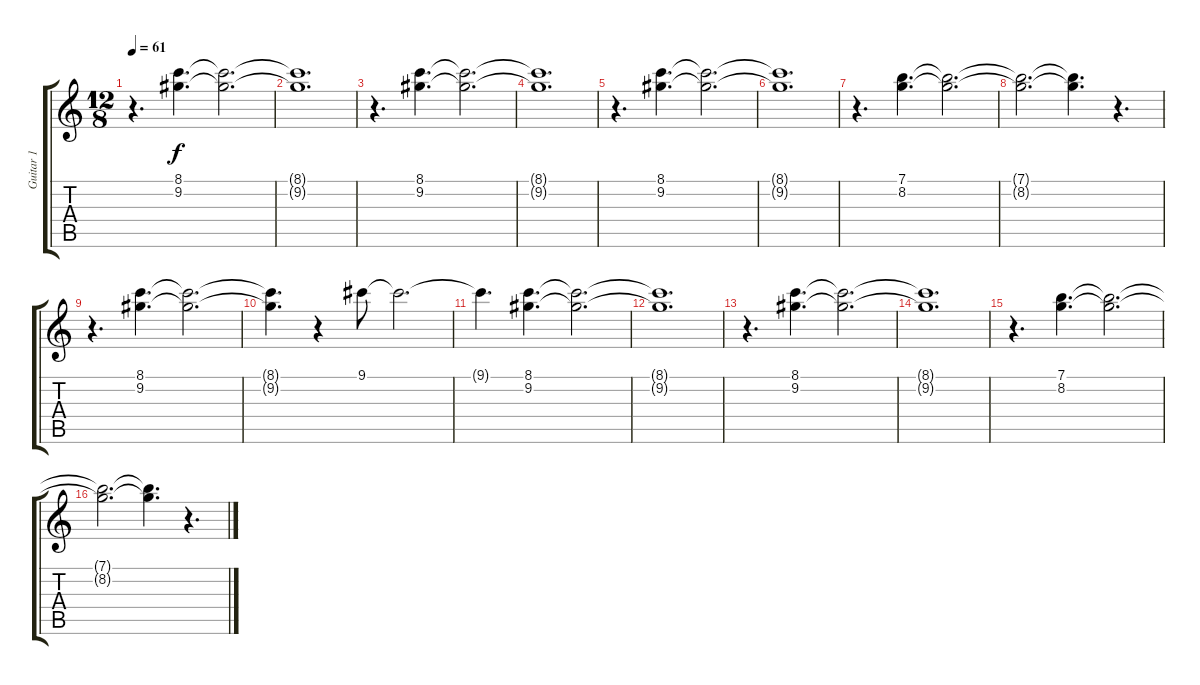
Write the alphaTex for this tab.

\track ("Guitar 1" "Guitar 1") {instrument acousticguitarsteel}
\staff {score tabs}
\tuning (E4 B3 G3 D3 A2 E2) {hide}
\ts (12 8)
\tempo 61
\clef g2
\ks c
r.4{d dy f instrument acousticguitarsteel} (8.1 9.2).4{d} (8.1{t} 9.2{t}).2{d} |
(8.1{t} 9.2{t}).1{d} |
r.4{d} (8.1 9.2).4{d} (8.1{t} 9.2{t}).2{d} |
(8.1{t} 9.2{t}).1{d} |
r.4{d} (8.1 9.2).4{d} (8.1{t} 9.2{t}).2{d} |
(8.1{t} 9.2{t}).1{d} |
r.4{d} (7.1 8.2).4{d} (7.1{t} 8.2{t}).2{d} |
(7.1{t} 8.2{t}).2{d} (7.1{t} 8.2{t}).4{d} r.4{d} |
r.4{d} (8.1 9.2).4{d} (8.1{t} 9.2{t}).2{d} |
(8.1{t} 9.2{t}).4{d} r.4 9.1.8 9.1{t}.2{d} |
9.1{t}.4{d} (8.1 9.2).4{d} (8.1{t} 9.2{t}).2{d} |
(8.1{t} 9.2{t}).1{d} |
r.4{d} (8.1 9.2).4{d} (8.1{t} 9.2{t}).2{d} |
(8.1{t} 9.2{t}).1{d} |
r.4{d} (7.1 8.2).4{d} (7.1{t} 8.2{t}).2{d} |
(7.1{t} 8.2{t}).2{d} (7.1{t} 8.2{t}).4{d} r.4{d}
